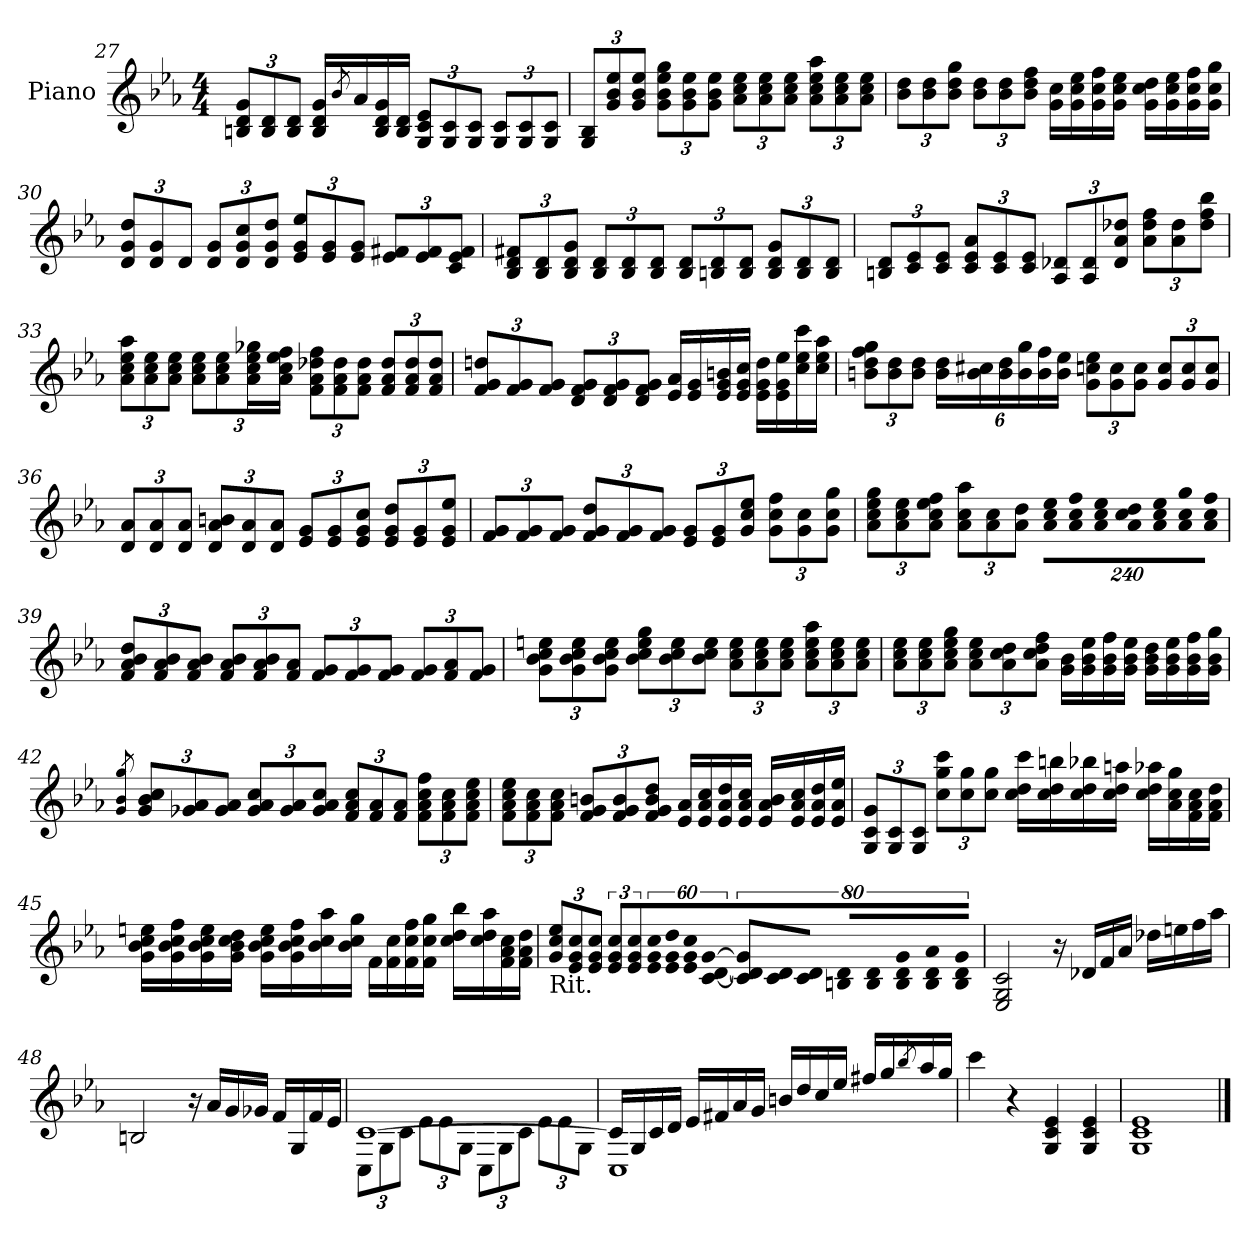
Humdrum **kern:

**kern
*part1
*staff1
*I"Piano
*I'Pno.
!!LO:LB:g=z
*clefG2
*k[b-e-a-]
*M4/4
*Xbrackettup
=27
12Bn/ 12d/ 12g/L
12B/ 12d/
12B/ 12d/J
16B/ 16d/ 16g/LL
8qb-/
16a-/
16B/ 16d/ 16g/
16B/ 16d/JJ
12G/ 12c/ 12e-/L
12G/ 12c/
12G/ 12c/J
12G/ 12c/L
12G/ 12c/
12G/ 12c/J
=28
12G/ 12B-/L
12g/ 12b-/ 12ee-/
12g/ 12b-/ 12ee-/J
12g\ 12b-\ 12ee-\ 12gg\L
12g\ 12b-\ 12ee-\
12g\ 12b-\ 12ee-\J
12a-\ 12cc\ 12ee-\L
12a-\ 12cc\ 12ee-\
12a-\ 12cc\ 12ee-\J
12a-\ 12cc\ 12ee-\ 12aa-\L
12a-\ 12cc\ 12ee-\
12a-\ 12cc\ 12ee-\J
!!LO:LB:g=z
=29
12b-\ 12dd\L
12b-\ 12dd\
12b-\ 12dd\ 12gg\J
12b-\ 12dd\L
12b-\ 12dd\
12b-\ 12dd\ 12ff\J
16g\ 16cc\LL
16g\ 16cc\ 16ee-\
16g\ 16cc\ 16ff\
16g\ 16cc\ 16ee-\JJ
16g\ 16cc\ 16dd\LL
16g\ 16cc\ 16ee-\
16g\ 16cc\ 16ff\
16g\ 16cc\ 16gg\JJ
=30
12d/ 12g/ 12dd/L
12d/ 12g/
12d/J
12d/ 12g/L
12d/ 12g/ 12cc/
12d/ 12g/ 12dd/J
12e-/ 12g/ 12ee-/L
12e-/ 12g/
12e-/ 12g/J
12e-/ 12f#X/L
12e-/ 12f#/
12c/ 12e-/ 12f#/J
!!LO:LB:g=z
=31
12B-/ 12d/ 12f#X/L
12B-/ 12d/
12B-/ 12d/ 12g/J
12B-/ 12d/L
12B-/ 12d/
12B-/ 12d/J
12B-/ 12d/L
12Bn/ 12d/
12B/ 12d/J
12B/ 12d/ 12g/L
12B/ 12d/
12B/ 12d/J
=32
12Bn/ 12d/L
12c/ 12e-/
12c/ 12e-/J
12c/ 12e-/ 12a-/L
12c/ 12e-/
12c/ 12e-/J
12A-/ 12d-X/L
12A-/ 12d-/
12d-/ 12a-/ 12dd-X/J
12a-\ 12dd-\ 12ff\L
12a-\ 12dd-\
12dd-\ 12ff\ 12bb-\J
!!LO:LB:g=z
=33
12a-\ 12cc\ 12ee-\ 12aa-\L
12a-\ 12cc\ 12ee-\
12a-\ 12cc\ 12ee-\J
12a-\ 12cc\ 12ee-\L
12a-\ 12cc\ 12ee-\
24a-\ 24cc\ 24ee-\ 24gg-X\L
24a-\ 24cc\ 24ee-\ 24ff\JJ
12f\ 12a-\ 12dd-X\ 12ff\L
12f\ 12a-\ 12dd-\
12f\ 12a-\ 12dd-\J
12f/ 12a-/ 12dd-/L
12f/ 12a-/ 12dd-/
12f/ 12a-/ 12dd-/J
=34
12f/ 12g/ 12ddn/L
12f/ 12g/
12f/ 12g/J
12d/ 12f/ 12g/L
12d/ 12f/ 12g/
12d/ 12f/ 12g/J
16e-/ 16a-/LL
16e-/ 16g/
16e-/ 16g/ 16bn/
16e-/ 16g/ 16cc/JJ
16e-\ 16g\ 16dd\LL
16e-\ 16g\ 16ee-\
16cc\ 16ee-\ 16ccc\
16cc\ 16ee-\ 16aa-\JJ
!!LO:LB:g=z
=35
12bn\ 12dd\ 12ff\ 12gg\L
12b\ 12dd\
12b\ 12dd\J
24b\ 24dd\LL
24b\ 24cc#X\
24b\ 24dd\
24b\ 24gg\
24b\ 24ff\
24b\ 24ee-\JJ
12g\ 12ccn\ 12ee-\L
12g\ 12cc\
12g\ 12cc\J
12g/ 12cc/L
12g/ 12cc/
12g/ 12cc/J
=36
12d/ 12a-/L
12d/ 12a-/
12d/ 12a-/J
12d/ 12a-/ 12bn/L
12d/ 12a-/
12d/ 12a-/J
12e-/ 12g/L
12e-/ 12g/
12e-/ 12g/ 12cc/J
12e-/ 12g/ 12dd/L
12e-/ 12g/
12e-/ 12g/ 12ee-/J
!!LO:LB:g=z
=37
12f/ 12g/L
12f/ 12g/
12f/ 12g/J
12f/ 12g/ 12dd/L
12f/ 12g/
12f/ 12g/J
12e-/ 12g/L
12e-/ 12g/
12g/ 12cc/ 12ee-/J
12g\ 12cc\ 12ff\L
12g\ 12cc\
12g\ 12cc\ 12gg\J
=38
12a-\ 12cc\ 12ee-\ 12gg\L
12a-\ 12cc\ 12ee-\
12a-\ 12cc\ 12ee-\ 12ff\J
12a-\ 12cc\ 12aa-\L
12a-\ 12cc\
12a-\ 12dd\J
!LO:N:vis=8
1920%137a-\ 1920%137cc\ 1920%137ee-\L
!LO:N:vis=8
1920%137a-\ 1920%137cc\ 1920%137ff\
!LO:N:vis=8
1920%137a-\ 1920%137cc\ 1920%137ee-\
!LO:N:vis=8
1920%137a-\ 1920%137cc\ 1920%137dd\
!LO:N:vis=8
1920%137a-\ 1920%137cc\ 1920%137ee-\
!LO:N:vis=8
1920%137a-\ 1920%137cc\ 1920%137gg\
!LO:N:vis=8
1920%137a-\ 1920%137cc\ 1920%137ff\J
!!LO:LB:g=z
=39
12f/ 12a-/ 12b-/ 12dd/L
12f/ 12a-/ 12b-/
12f/ 12a-/ 12b-/J
12f/ 12a-/ 12b-/L
12f/ 12a-/ 12b-/
12f/ 12a-/J
12f/ 12g/L
12f/ 12g/
12f/ 12g/J
12f/ 12g/L
12f/ 12a-/
12f/ 12g/J
=40
12g\ 12b-\ 12cc\ 12een\L
12g\ 12b-\ 12cc\ 12ee\
12g\ 12b-\ 12cc\ 12ee\J
12b-\ 12cc\ 12ee\ 12gg\L
12b-\ 12cc\ 12ee\
12b-\ 12cc\ 12ee\J
12a-\ 12cc\ 12ee\L
12a-\ 12cc\ 12ee\
12a-\ 12cc\ 12ee\J
12a-\ 12cc\ 12ee\ 12aa-\L
12a-\ 12cc\ 12ee\
12a-\ 12cc\ 12ee\J
!!LO:LB:g=z
=41
12a-\ 12cc\ 12ee-\L
12a-\ 12cc\ 12ee-\
12a-\ 12cc\ 12ee-\ 12gg\J
12a-\ 12cc\ 12ee-\L
12a-\ 12cc\ 12dd\
12a-\ 12cc\ 12dd\ 12ff\J
16g\ 16b-\LL
16g\ 16b-\ 16ee-\
16g\ 16b-\ 16ff\
16g\ 16b-\ 16ee-\JJ
16g\ 16b-\ 16dd\LL
16g\ 16b-\ 16ee-\
16g\ 16b-\ 16ff\
16g\ 16b-\ 16gg\JJ
=42
8qg/ 8qb-/ 8qgg/
12g/ 12b-/ 12cc/L
12g-X/ 12a-/
12g-/ 12a-/J
12g-/ 12a-/ 12cc/L
12g-/ 12a-/
12g-/ 12a-/ 12cc/J
12f/ 12a-/ 12cc/L
12f/ 12a-/
12f/ 12a-/J
12f\ 12a-\ 12cc\ 12ff\L
12f\ 12a-\ 12cc\
12f\ 12a-\ 12cc\ 12ee-\J
!!LO:PB:g=z
=43
12f\ 12a-\ 12cc\ 12ee-\L
12f\ 12a-\ 12cc\
12f\ 12a-\ 12cc\J
12f/ 12g/ 12bn/L
12f/ 12g/ 12b/
12f/ 12g/ 12b/ 12dd/J
16e-/ 16a-/LL
16e-/ 16a-/ 16cc/
16e-/ 16a-/ 16dd/
16e-/ 16a-/ 16cc/JJ
16e-/ 16a-/ 16b/LL
16e-/ 16a-/ 16cc/
16e-/ 16a-/ 16dd/
16e-/ 16a-/ 16ee-/JJ
=44
12G/ 12c/ 12g/L
12G/ 12c/
12G/ 12c/J
12cc\ 12gg\ 12ccc\L
12cc\ 12gg\
12cc\ 12gg\J
16cc\ 16dd\ 16ccc\LL
16cc\ 16dd\ 16bbn\
16cc\ 16dd\ 16bb-X\
16cc\ 16dd\ 16aan\JJ
16cc\ 16dd\ 16aa-X\LL
16a-\ 16cc\ 16gg\
16f\ 16a-\ 16cc\
16f\ 16a-\ 16dd\JJ
!!LO:LB:g=z
=45
16g\ 16b-\ 16cc\ 16een\LL
16g\ 16b-\ 16cc\ 16ff\
16g\ 16b-\ 16cc\ 16ee\
16g\ 16b-\ 16cc\ 16dd\JJ
16g\ 16b-\ 16cc\ 16ee\LL
16g\ 16b-\ 16cc\ 16ff\
16b-\ 16cc\ 16aa-\
16b-\ 16cc\ 16gg\JJ
16f\LL
16f\ 16cc\
16f\ 16cc\ 16ff\
16f\ 16cc\ 16gg\JJ
16cc\ 16dd\ 16bb-\LL
16cc\ 16dd\ 16aa-\
16f\ 16a-\ 16cc\
16f\ 16a-\ 16dd\JJ
=46
!LO:TX:b:t=Rit.
12g/ 12cc/ 12ee-/L
12e-/ 12g/ 12cc/
12e-/ 12g/ 12cc/J
*brackettup
12e-/ 12g/ 12cc/L
12e-/ 12g/ 12cc/
!LO:N:vis=16
1920%53e-/ 1920%53g/ 1920%53cc/L
!LO:N:vis=16
1920%53e-/ 1920%53g/ 1920%53dd/
!LO:N:vis=16
1920%53e-/ 1920%53g/ 1920%53cc/JJ
[1920c/ [1920d/ [1920g/
640%53c/] 640%53d/] 640%53g/]L
12c/ 12d/
12c/ 12d/J
12Bn/ 12d/L
12B/ 12d/
!LO:N:vis=16
1920%53B/ 1920%53d/ 1920%53g/L
!LO:N:vis=16
1920%53B/ 1920%53d/ 1920%53a-/
!LO:N:vis=16
1920%53B/ 1920%53d/ 1920%53g/JJ
!!LO:LB:g=z
=47
*MM52
2E-/ 2G/ 2c/
16r
16d-X/LL
16f/
16a-/JJ
16dd-X\LL
16een\
16ff\
16aa-\JJ
=48
2Bn/
16r
16a-/LL
16g/
16g-X/JJ
16f/LL
16G/
16f/
16e-/JJ
=49
*^
*	*Xbrackettup
[1c	12C\L
.	12G\
.	12c\J
.	12e-\L
.	12e-\
.	12G\J
.	12C\L
.	12G\
.	12c\J
.	12e-\L
.	12e-\
.	12G\J
!!LO:LB:g=z	!!
=50	=50
16c/LL]	1C
16G/	.
16c/	.
16d/JJ	.
16e-/LL	.
16f#X/	.
16a-/	.
16g/JJ	.
16bn/LL	.
16dd/	.
16cc/	.
16ee-/JJ	.
16ff#X/LL	.
16gg/	.
8qbb-/	.
16aa-/	.
16gg/JJ	.
*v	*v
=51
4ccc\
4r
4G/ 4c/ 4e-/
4G/ 4c/ 4e-/
=52
1G 1c 1e-
==
*-
